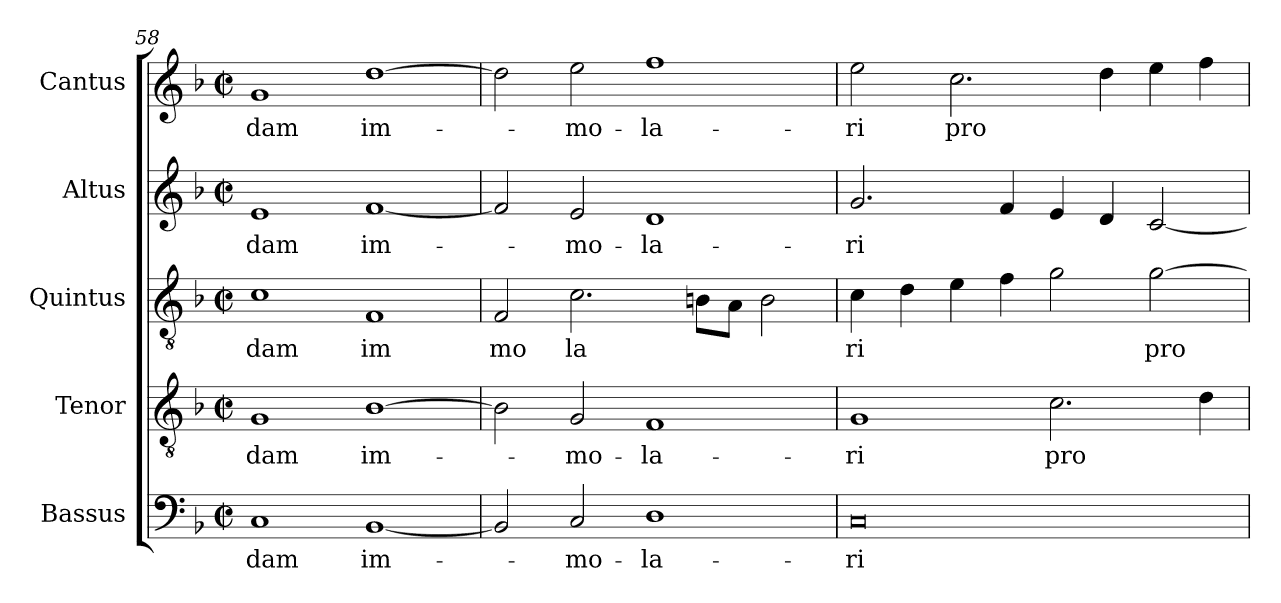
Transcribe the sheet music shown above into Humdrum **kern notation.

**kern	**text	**kern	**text	**kern	**text	**kern	**text	**kern	**text
*part5	*part5	*part4	*part4	*part3	*part3	*part2	*part2	*part1	*part1
*staff5	*staff5	*staff4	*staff4	*staff3	*staff3	*staff2	*staff2	*staff1	*staff1
*I"Bassus	*	*I"Tenor	*	*I"Quintus	*	*I"Altus	*	*I"Cantus	*
*clefF4	*	*clefGv2	*	*clefGv2	*	*clefG2	*	*clefG2	*
*k[b-]	*	*k[b-]	*	*k[b-]	*	*k[b-]	*	*k[b-]	*
*F:	*	*F:	*	*F:	*	*F:	*	*F:	*
*M2/2	*	*M2/2	*	*M2/2	*	*M2/2	*	*M2/2	*
*met(c|)	*	*met(c|)	*	*met(c|)	*	*met(c|)	*	*met(c|)	*
=58	=58	=58	=58	=58	=58	=58	=58	=58	=58
!	!LO:LY:b:cj	!	!LO:LY:b:cj	!	!LO:LY:b:cj	!	!LO:LY:b:cj	!	!LO:LY:b:cj
1C	-dam	1G	-dam	1c	dam	1e	-dam	1g	-dam
!	!LO:LY:b:cj	!	!LO:LY:b:cj	!	!LO:LY:b:cj	!	!LO:LY:b:cj	!	!LO:LY:b:cj
[<1BB-	im-	[>1B-	im-	1F	im	[<1f	im-	[>1dd	im-
=59	=59	=59	=59	=59	=59	=59	=59	=59	=59
!	!	!	!	!	!LO:LY:b:cj	!	!	!	!
2BB-/]	.	2B-\]	.	2F/	mo	2f/]	.	2dd\]	.
!	!LO:LY:b:cj	!	!LO:LY:b:cj	!	!LO:LY:b:cj	!	!LO:LY:b:cj	!	!LO:LY:b:cj
2C/	-mo-	2G/	-mo-	2.c\	la	2e/	-mo-	2ee\	-mo-
!	!LO:LY:b:cj	!	!LO:LY:b:cj	!	!	!	!LO:LY:b:cj	!	!LO:LY:b:cj
1D	-la-	1F	-la-	.	.	1d	-la-	1ff	-la-
.	.	.	.	8B\L	.	.	.	.	.
.	.	.	.	8A\J	.	.	.	.	.
.	.	.	.	2B\	.	.	.	.	.
=60	=60	=60	=60	=60	=60	=60	=60	=60	=60
!	!LO:LY:b:cj	!	!LO:LY:b:cj	!	!LO:LY:b:cj	!	!LO:LY:b:cj	!	!LO:LY:b:cj
0C	-ri	1G	-ri	4c\	ri	2.g/	-ri	2ee\	-ri
.	.	.	.	4d\	.	.	.	.	.
!	!	!	!	!	!	!	!	!	!LO:LY:b
.	.	.	.	4e\	.	.	.	2.cc\	pro
.	.	.	.	4f\	.	4f/	.	.	.
!	!	!	!LO:LY:b	!	!	!	!	!	!
.	.	2.c\	pro	2g\	.	4e/	.	.	.
.	.	.	.	.	.	4d/	.	4dd\	.
!	!	!	!	!	!LO:LY:b	!	!	!	!
.	.	.	.	[>2g\	pro	[<2c/	.	4ee\	.
.	.	4d\	.	.	.	.	.	4ff\	.
=	=	=	=	=	=	=	=	=	=
*-	*-	*-	*-	*-	*-	*-	*-	*-	*-
